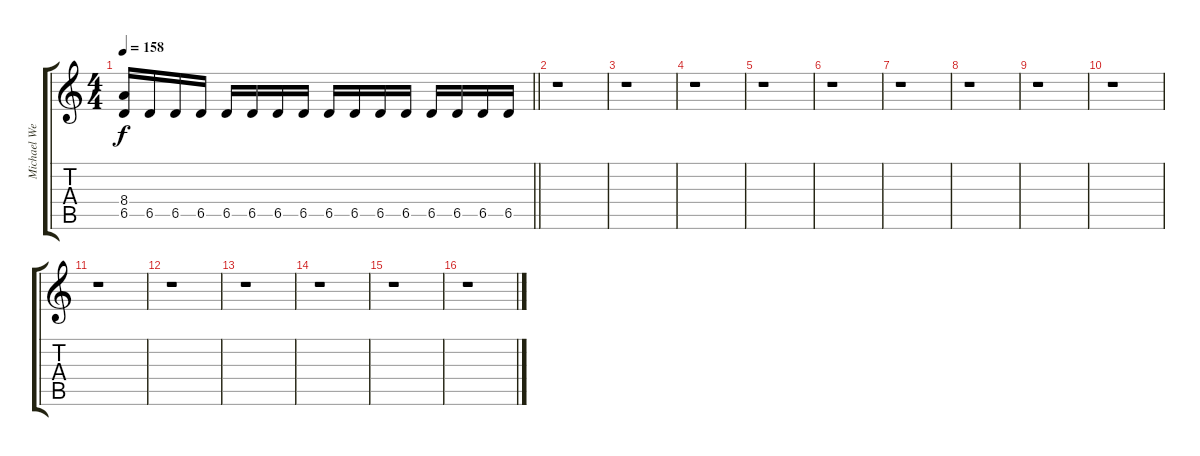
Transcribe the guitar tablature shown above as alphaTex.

\track ("Michael Weikath" "Michael We") {instrument distortionguitar}
\staff {score tabs}
\tuning (Eb4 Bb3 Gb3 Db3 Ab2 Db2) {hide}
\ts (4 4)
\tempo 158
\clef g2
\barLineRight lightlight
\ks c
(8.4 6.5).16{dy f} 6.5.16 6.5.16 6.5.16 6.5.16 6.5.16 6.5.16 6.5.16 6.5.16 6.5.16 6.5.16 6.5.16 6.5.16 6.5.16 6.5.16 6.5.16 |
\section ("" "")
r.1 |
r.1 |
r.1 |
r.1 |
r.1 |
r.1 |
r.1 |
r.1 |
r.1 |
r.1 |
r.1 |
r.1 |
r.1 |
r.1 |
r.1
